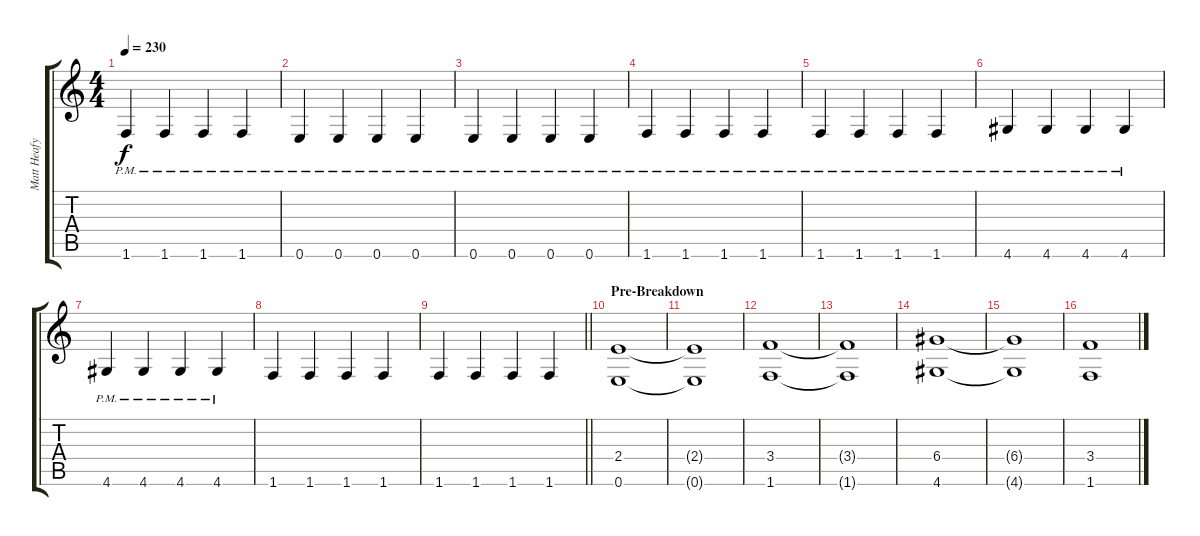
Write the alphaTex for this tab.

\track ("Matt Heafy" "Matt Heafy") {instrument distortionguitar}
\staff {score tabs}
\tuning (E4 B3 G3 D3 A2 E2) {hide}
\ts (4 4)
\tempo 230
\clef g2
\ks c
1.6{pm}.4{dy f} 1.6{pm}.4 1.6{pm}.4 1.6{pm}.4 |
0.6{pm}.4 0.6{pm}.4 0.6{pm}.4 0.6{pm}.4 |
0.6{pm}.4 0.6{pm}.4 0.6{pm}.4 0.6{pm}.4 |
1.6{pm}.4 1.6{pm}.4 1.6{pm}.4 1.6{pm}.4 |
1.6{pm}.4 1.6{pm}.4 1.6{pm}.4 1.6{pm}.4 |
4.6{pm}.4 4.6{pm}.4 4.6{pm}.4 4.6{pm}.4 |
4.6{pm}.4 4.6{pm}.4 4.6{pm}.4 4.6{pm}.4 |
1.6.4 1.6.4 1.6.4 1.6.4 |
\barLineRight lightlight
1.6.4 1.6.4 1.6.4 1.6.4 |
\section ("" "Pre-Breakdown")
(2.4 0.6).1 |
(2.4{t} 0.6{t}).1 |
(3.4 1.6).1 |
(3.4{t} 1.6{t}).1 |
(6.4 4.6).1 |
(6.4{t} 4.6{t}).1 |
(3.4 1.6).1
